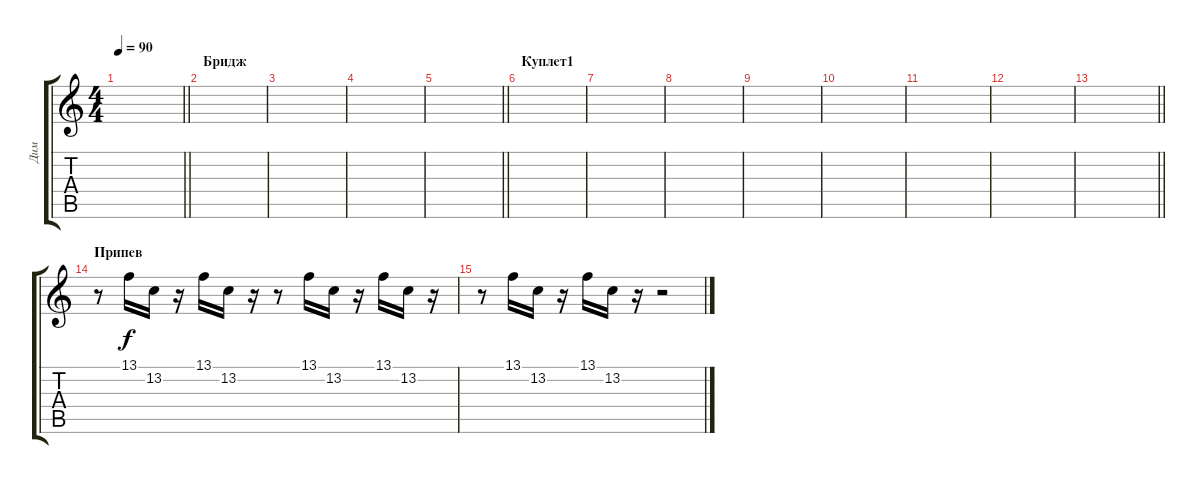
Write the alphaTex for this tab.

\track ("Дим" "Дим") {instrument pad5bowed}
\staff {score tabs}
\tuning (E4 B3 G3 D3 A2 E2) {hide}
\ts (4 4)
\tempo 90
\clef g2
\barLineRight lightlight
\ks c
|
\section ("" "Бридж")
|
|
|
\barLineRight lightlight
|
\section ("" "Куплет1")
|
|
|
|
|
|
|
\barLineRight lightlight
|
\section ("" "Припев")
r.8 13.1.16 13.2.16 r.16 13.1.16 13.2.16 r.16 r.8 13.1.16 13.2.16 r.16 13.1.16 13.2.16 r.16 |
r.8 13.1.16 13.2.16 r.16 13.1.16 13.2.16 r.16 r.2
